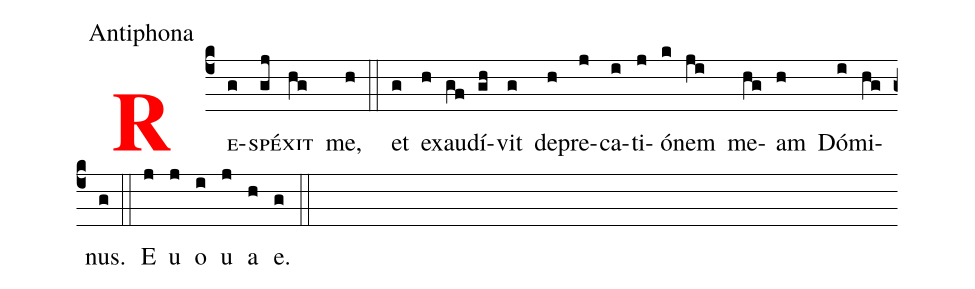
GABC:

office-part: Antiphona;
%%
<v>\bf\textcolor{red}{R}</v><v>\sc{e}</v>(c4g)<v>\sc{spé}</v>(gj)<v>\sc{xit}</v>(hg) me,(h) (::)
 et(g) ex(h)au(gf)dí(gh)vit(g) de(h)pre(j)ca(i)ti(j)ó(k)nem(ji) me(hg)am(h) Dó(i)mi(hg)nus.(g) (::)
E(j) u(j) o(i) u(j) a(h) e.(g) (::)
